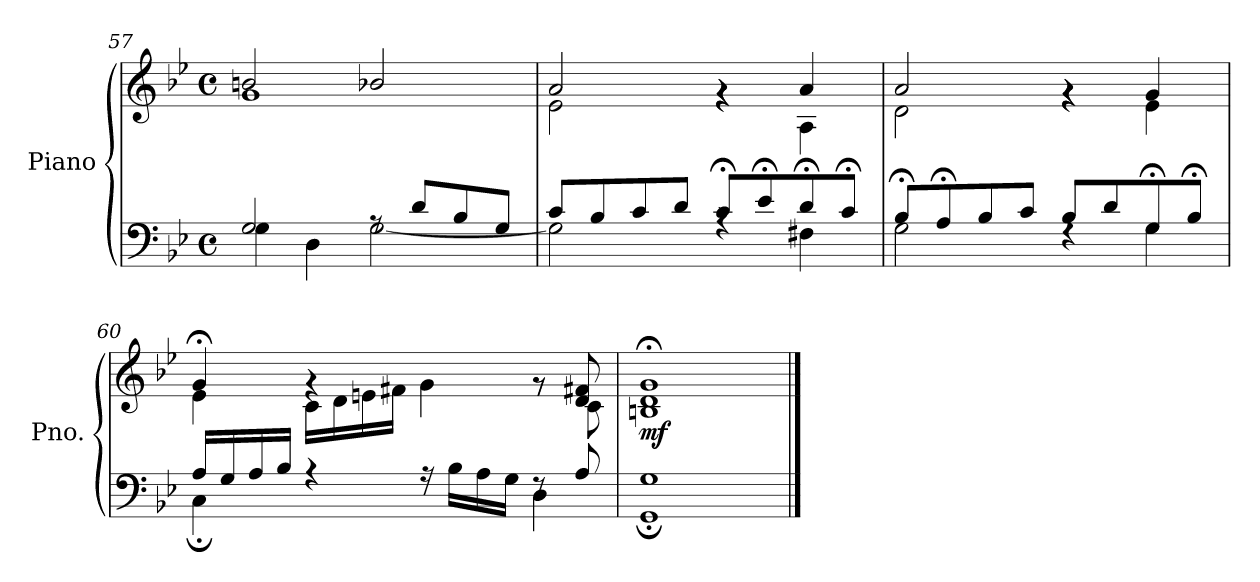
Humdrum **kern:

**kern	**kern	**dynam
*part1	*part1	*part1
*staff2	*staff1	*staff1/2
*I"Piano	*	*
*I'Pno.	*	*
!!LO:LB:g=z
*clefF4	*clefG2	*
*k[b-e-]	*k[b-e-]	*
*M4/4	*M4/4	*
*met(c)	*met(c)	*
=57	=57	=57
*^	*^	*
2G/	4G\	2bn/	1g	.
.	4D\	.	.	.
8rA	[2G\	2b-X/	.	.
8d/L	.	.	.	.
8B-/	.	.	.	.
8G/J	.	.	.	.
=58	=58	=58	=58	=58
8c/L	2G\]	2a/	2e-\	.
8B-/	.	.	.	.
8c/	.	.	.	.
8d/J	.	.	.	.
8c;</L	4rA	4rg	4rg	.
8e-;</	.	.	.	.
8d;</	4F#X\	4a/	4A\	.
8c;</J	.	.	.	.
=59	=59	=59	=59	=59
8B-;</L	2G\	2a/	2d\	.
8A;</	.	.	.	.
8B-/	.	.	.	.
8c/J	.	.	.	.
8B-/L	4rF	4rg	4rg	.
8d!/	.	.	.	.
8G;</	4G\	4g/	4e-\	.
8B-;</J	.	.	.	.
=60	=60	=60	=60	=60
16A/LL	4C;\	4g;</	4e-\	.
16G/	.	.	.	.
16A/	.	.	.	.
*	*	*MM95	*	*
16B-/JJ	.	.	.	.
4rFyy	4rA	4rg	16c\LL	.
*	*	*MM100	*	*
.	.	.	16d\	.
.	.	.	16en\	.
.	.	.	16f#X\JJ	.
*	*	*MM90	*	*
8rAyy	16rA	4ryy	4g\	.
*	*	*MM80	*	*
.	16B-\LL	.	.	.
8rAyy	16A\	.	.	.
*	*	*MM70	*	*
.	16G\JJ	.	.	.
8rF	4D\	8rg	8rg	.
*	*	*MM40	*	*
8A/	.	8d/ 8f#X/	8c\	.
=61	=61	=61	=61	=61
*	*	*MM30	*	*
!	!	!	!	!LO:DY:b
1G	1GG;	1g;<	1Bn 1d	mf
*v	*v	*	*	*
*	*v	*v	*
==	==	==
*-	*-	*-
